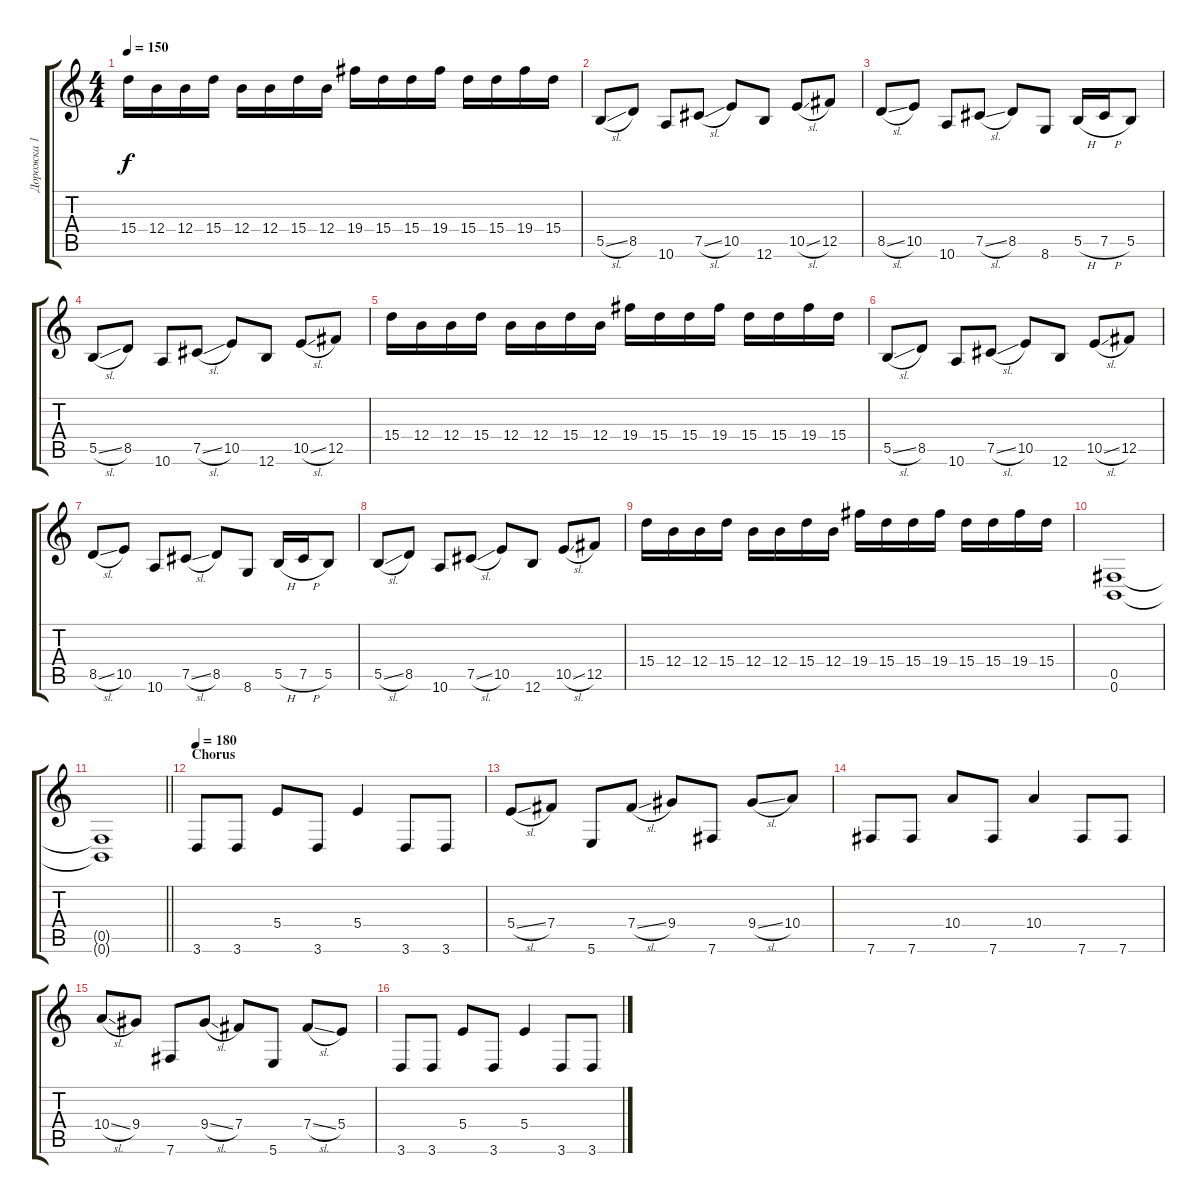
\track ("Дорожка 1" "Дорожка 1") {instrument distortionguitar}
\staff {score tabs}
\tuning (Db4 Ab3 E3 B2 Gb2 B1) {hide}
\ts (4 4)
\tempo 150
\clef g2
\ks c
15.4.16{dy f} 12.4.16 12.4.16 15.4.16 12.4.16 12.4.16 15.4.16 12.4.16 19.4.16 15.4.16 15.4.16 19.4.16 15.4.16 15.4.16 19.4.16 15.4.16 |
5.5{sl}.8 8.5.8 10.6.8 7.5{sl}.8 10.5.8 12.6.8 10.5{sl}.8 12.5.8 |
8.5{sl}.8 10.5.8 10.6.8 7.5{sl}.8 8.5.8 8.6.8 5.5{h}.16 7.5{h}.16 5.5.8 |
5.5{sl}.8 8.5.8 10.6.8 7.5{sl}.8 10.5.8 12.6.8 10.5{sl}.8 12.5.8 |
15.4.16 12.4.16 12.4.16 15.4.16 12.4.16 12.4.16 15.4.16 12.4.16 19.4.16 15.4.16 15.4.16 19.4.16 15.4.16 15.4.16 19.4.16 15.4.16 |
5.5{sl}.8 8.5.8 10.6.8 7.5{sl}.8 10.5.8 12.6.8 10.5{sl}.8 12.5.8 |
8.5{sl}.8 10.5.8 10.6.8 7.5{sl}.8 8.5.8 8.6.8 5.5{h}.16 7.5{h}.16 5.5.8 |
5.5{sl}.8 8.5.8 10.6.8 7.5{sl}.8 10.5.8 12.6.8 10.5{sl}.8 12.5.8 |
15.4.16 12.4.16 12.4.16 15.4.16 12.4.16 12.4.16 15.4.16 12.4.16 19.4.16 15.4.16 15.4.16 19.4.16 15.4.16 15.4.16 19.4.16 15.4.16 |
(0.5 0.6).1 |
\barLineRight lightlight
(0.5{t} 0.6{t}).1 |
\section ("" "Chorus")
\tempo 180
3.6.8 3.6.8 5.4.8 3.6.8 5.4.4 3.6.8 3.6.8 |
5.4{sl}.8 7.4.8 5.6.8 7.4{sl}.8 9.4.8 7.6.8 9.4{sl}.8 10.4.8 |
7.6.8 7.6.8 10.4.8 7.6.8 10.4.4 7.6.8 7.6.8 |
10.4{sl}.8 9.4.8 7.6.8 9.4{sl}.8 7.4.8 5.6.8 7.4{sl}.8 5.4.8 |
3.6.8 3.6.8 5.4.8 3.6.8 5.4.4 3.6.8 3.6.8
